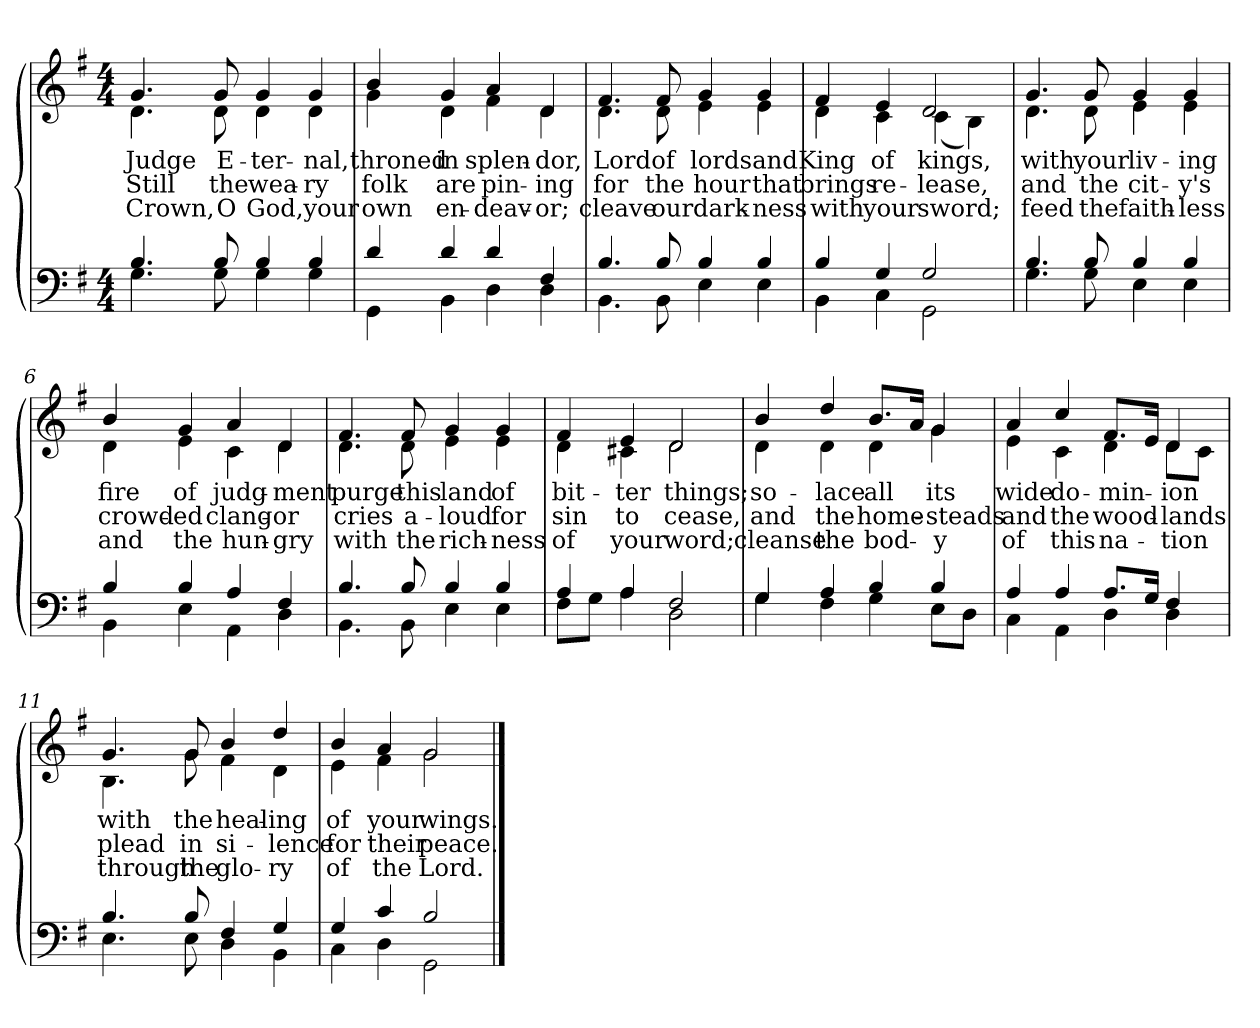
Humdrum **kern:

**kern	**kern	**text	**text	**text
*part2	*part1	*part1	*part1	*part1
*staff2	*staff1	*staff1	*staff1	*staff1
*clefF4	*clefG2	*	*	*
*k[f#]	*k[f#]	*	*	*
*M4/4	*M4/4	*	*	*
=1	=1	=1	=1	=1
*^	*	*	*	*
!	!	!LO:TX:b:i:t=Verse	!	!	!
!	!	!	!LO:LY:b	!LO:LY:b	!LO:LY:b
*	*	*^	*	*	*
4.B/	4.G\	4.g/	4.d\	Judge	Still	Crown,
!	!	!	!	!LO:LY:b	!LO:LY:b	!LO:LY:b
8B/	8G\	8g/	8d\	E-	the	O
!	!	!	!	!LO:LY:b	!LO:LY:b	!LO:LY:b
4B/	4G\	4g/	4d\	-ter-	wea-	God,
!	!	!	!	!LO:LY:b	!LO:LY:b	!LO:LY:b
4B/	4G\	4g/	4d\	-nal,	-ry	your
=2	=2	=2	=2	=2	=2	=2
!	!	!	!	!LO:LY:b	!LO:LY:b	!LO:LY:b
4d/	4GG\	4b/	4g\	throned	folk	own
!	!	!	!	!LO:LY:b	!LO:LY:b	!LO:LY:b
4d/	4BB\	4g/	4d\	in	are	en-
!	!	!	!	!LO:LY:b	!LO:LY:b	!LO:LY:b
4d/	4D\	4a/	4f#\	splen-	pin-	-deav-
!	!	!	!	!LO:LY:b	!LO:LY:b	!LO:LY:b
4F#/	4D\	4d/	4d\	-dor,	-ing	-or;
!!LO:LB:g=z	!!
=3	=3	=3	=3	=3	=3	=3
!	!	!	!	!LO:LY:b	!LO:LY:b	!LO:LY:b
4.B/	4.BB\	4.f#/	4.d\	Lord	for	cleave
!	!	!	!	!LO:LY:b	!LO:LY:b	!LO:LY:b
8B/	8BB\	8f#/	8d\	of	the	our
!	!	!	!	!LO:LY:b	!LO:LY:b	!LO:LY:b
4B/	4E\	4g/	4e\	lords	hour	dark-
!	!	!	!	!LO:LY:b	!LO:LY:b	!LO:LY:b
4B/	4E\	4g/	4e\	and	that	-ness
=4	=4	=4	=4	=4	=4	=4
!	!	!	!	!LO:LY:b	!LO:LY:b	!LO:LY:b
4B/	4BB\	4f#/	4d\	King	brings	with
!	!	!	!	!LO:LY:b	!LO:LY:b	!LO:LY:b
4G/	4C\	4e/	4c\	of	re-	your
!	!	!	!	!LO:LY:b	!LO:LY:b	!LO:LY:b
2G/	2GG\	2d/	(<4c\	kings,	-lease,	sword;
.	.	.	4B\)	.	.	.
!!LO:LB:g=z	!!
=5	=5	=5	=5	=5	=5	=5
!	!	!	!	!LO:LY:b	!LO:LY:b	!LO:LY:b
4.B/	4.G\	4.g/	4.d\	with	and	feed
!	!	!	!	!LO:LY:b	!LO:LY:b	!LO:LY:b
8B/	8G\	8g/	8d\	your	the	the
!	!	!	!	!LO:LY:b	!LO:LY:b	!LO:LY:b
4B/	4E\	4g/	4e\	liv-	cit-	faith-
!	!	!	!	!LO:LY:b	!LO:LY:b	!LO:LY:b
4B/	4E\	4g/	4e\	-ing	-y's	-less
=6	=6	=6	=6	=6	=6	=6
!	!	!	!	!LO:LY:b	!LO:LY:b	!LO:LY:b
4B/	4BB\	4b/	4d\	fire	crowd-	and
!	!	!	!	!LO:LY:b	!LO:LY:b	!LO:LY:b
4B/	4E\	4g/	4e\	of	-ed	the
!	!	!	!	!LO:LY:b	!LO:LY:b	!LO:LY:b
4A/	4AA\	4a/	4c\	judg-	clang-	hun-
!	!	!	!	!LO:LY:b	!LO:LY:b	!LO:LY:b
4F#/	4D\	4d/	4d\	-ment	-or	-gry
!!LO:LB:g=z	!!
=7	=7	=7	=7	=7	=7	=7
!	!	!	!	!LO:LY:b	!LO:LY:b	!LO:LY:b
4.B/	4.BB\	4.f#/	4.d\	purge	cries	with
!	!	!	!	!LO:LY:b	!LO:LY:b	!LO:LY:b
8B/	8BB\	8f#/	8d\	this	a-	the
!	!	!	!	!LO:LY:b	!LO:LY:b	!LO:LY:b
4B/	4E\	4g/	4e\	land	-loud	rich-
!	!	!	!	!LO:LY:b	!LO:LY:b	!LO:LY:b
4B/	4E\	4g/	4e\	of	for	-ness
=8	=8	=8	=8	=8	=8	=8
!	!	!	!	!LO:LY:b	!LO:LY:b	!LO:LY:b
4A/	8F#\L	4f#/	4d\	bit-	sin	of
.	8G\J	.	.	.	.	.
!	!	!	!	!LO:LY:b	!LO:LY:b	!LO:LY:b
4A/	4A\	4e/	4c#X\	-ter	to	your
!	!	!	!	!LO:LY:b	!LO:LY:b	!LO:LY:b
2F#/	2D\	2d/	2d\	things;	cease,	word;
!!LO:LB:g=z	!!
=9	=9	=9	=9	=9	=9	=9
!	!	!	!	!LO:LY:b	!LO:LY:b	!LO:LY:b
4G/	4G\	4b/	4d\	so-	and	cleanse
!	!	!	!	!LO:LY:b	!LO:LY:b	!LO:LY:b
4A/	4F#\	4dd/	4d\	-lace	the	the
!	!	!	!	!LO:LY:b	!LO:LY:b	!LO:LY:b
4B/	4G\	8.b/L	4d\	all	home-	bod-
.	.	16a/Jk	.	.	.	.
!	!	!	!	!LO:LY:b	!LO:LY:b	!LO:LY:b
4B/	8E\L	4g/	4g\	its	-steads	-y
.	8D\J	.	.	.	.	.
=10	=10	=10	=10	=10	=10	=10
!	!	!	!	!LO:LY:b	!LO:LY:b	!LO:LY:b
4A/	4C\	4a/	4e\	wide	and	of
!	!	!	!	!LO:LY:b	!LO:LY:b	!LO:LY:b
4A/	4AA\	4cc/	4c\	do-	the	this
!	!	!	!	!LO:LY:b	!LO:LY:b	!LO:LY:b
8.A/L	4D\	8.f#/L	4d\	-min-	wood-	na-
16G/Jk	.	16e/Jk	.	.	.	.
!	!	!	!	!LO:LY:b	!LO:LY:b	!LO:LY:b
4F#/	4D\	4d/	8d\L	-ion	-lands	-tion
.	.	.	8c\J	.	.	.
!!LO:LB:g=z	!!
=11	=11	=11	=11	=11	=11	=11
!	!	!	!	!LO:LY:b	!LO:LY:b	!LO:LY:b
4.B/	4.E\	4.g/	4.B\	with	plead	through
!	!	!	!	!LO:LY:b	!LO:LY:b	!LO:LY:b
8B/	8E\	8g/	8g\	the	in	the
!	!	!	!	!LO:LY:b	!LO:LY:b	!LO:LY:b
4F#/	4D\	4b/	4f#\	heal-	si-	glo-
!	!	!	!	!LO:LY:b	!LO:LY:b	!LO:LY:b
4G/	4BB\	4dd/	4d\	-ing	-lence	-ry
=12	=12	=12	=12	=12	=12	=12
!	!	!	!	!LO:LY:b	!LO:LY:b	!LO:LY:b
4G/	4C\	4b/	4e\	of	for	of
!	!	!	!	!LO:LY:b	!LO:LY:b	!LO:LY:b
4c/	4D\	4a/	4f#\	your	their	the
!	!	!	!	!LO:LY:b	!LO:LY:b	!LO:LY:b
2B/	2GG\	2g/	2g\	wings.	peace.	Lord.
*v	*v	*	*	*	*	*
*	*v	*v	*	*	*
==	==	==	==	==
*-	*-	*-	*-	*-
